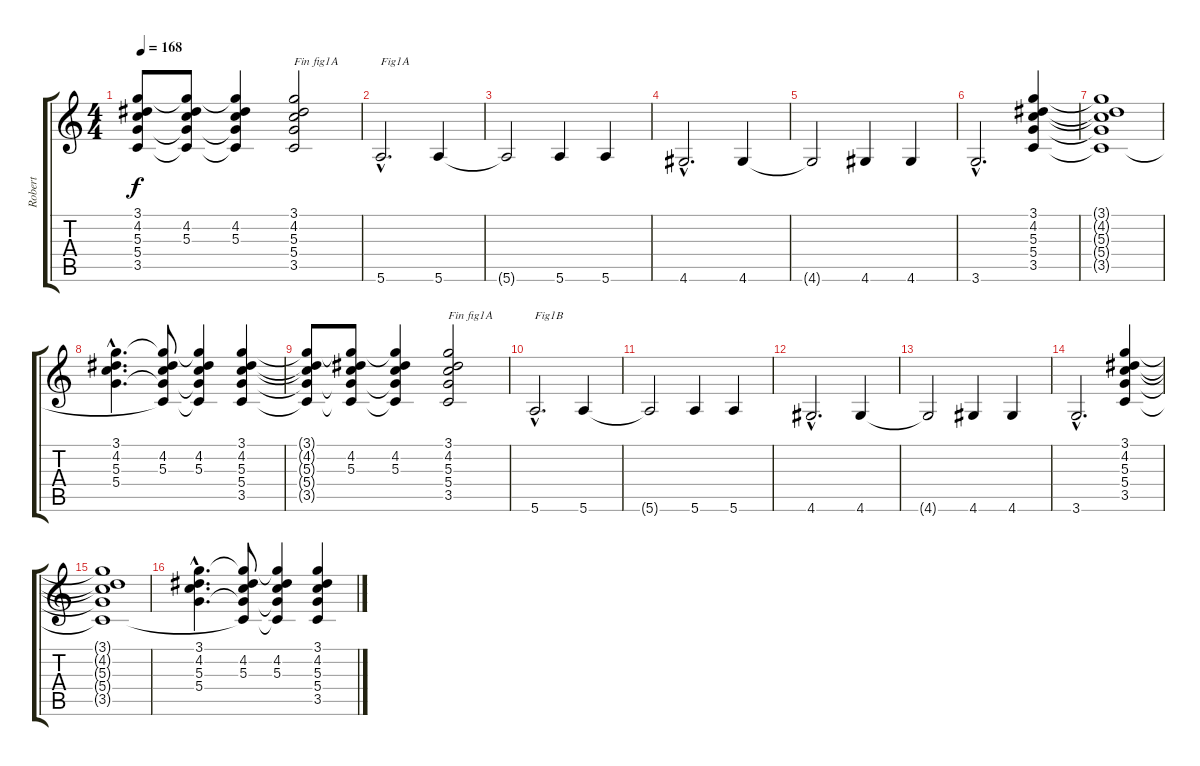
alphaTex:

\track ("Robert" "Robert") {instrument acousticguitarsteel}
\staff {score tabs}
\tuning (E4 B3 G3 D3 A2 E2) {hide}
\ts (4 4)
\tempo 168
\clef g2
\ks c
(3.1{t} 4.2{t} 5.3{t} 5.4{t} 3.5{t}).8{dy f} (3.1{t} 4.2 5.3 5.4{t} 3.5{t}).8 (3.1{t} 4.2 5.3 5.4{t} 3.5{t}).4 (3.1 4.2 5.3 5.4 3.5).2{txt "Fin fig1A"} |
5.6{hac}.2{d txt "Fig1A"} 5.6.4 |
5.6{t}.2 5.6.4 5.6.4 |
4.6{hac}.2{d} 4.6.4 |
4.6{t}.2 4.6.4 4.6.4 |
3.6{hac}.2{d} (3.1 4.2 5.3 5.4 3.5).4 |
(3.1{t} 4.2{t} 5.3{t} 5.4{t} 3.5{t}).1 |
(3.1{hac} 4.2{hac} 5.3{hac} 5.4{hac}).4{d} (3.1{t} 4.2 5.3 5.4{t} 3.5{t}).8 (3.1{t} 4.2 5.3 5.4{t} 3.5{t}).4 (3.1 4.2 5.3 5.4 3.5).4 |
(3.1{t} 4.2{t} 5.3{t} 5.4{t} 3.5{t}).8 (3.1{t} 4.2 5.3 5.4{t} 3.5{t}).8 (3.1{t} 4.2 5.3 5.4{t} 3.5{t}).4 (3.1 4.2 5.3 5.4 3.5).2{txt "Fin fig1A"} |
5.6{hac}.2{d txt "Fig1B"} 5.6.4 |
5.6{t}.2 5.6.4 5.6.4 |
4.6{hac}.2{d} 4.6.4 |
4.6{t}.2 4.6.4 4.6.4 |
3.6{hac}.2{d} (3.1 4.2 5.3 5.4 3.5).4 |
(3.1{t} 4.2{t} 5.3{t} 5.4{t} 3.5{t}).1 |
(3.1{hac} 4.2{hac} 5.3{hac} 5.4{hac}).4{d} (3.1{t} 4.2 5.3 5.4{t} 3.5{t}).8 (3.1{t} 4.2 5.3 5.4{t} 3.5{t}).4 (3.1 4.2 5.3 5.4 3.5).4
